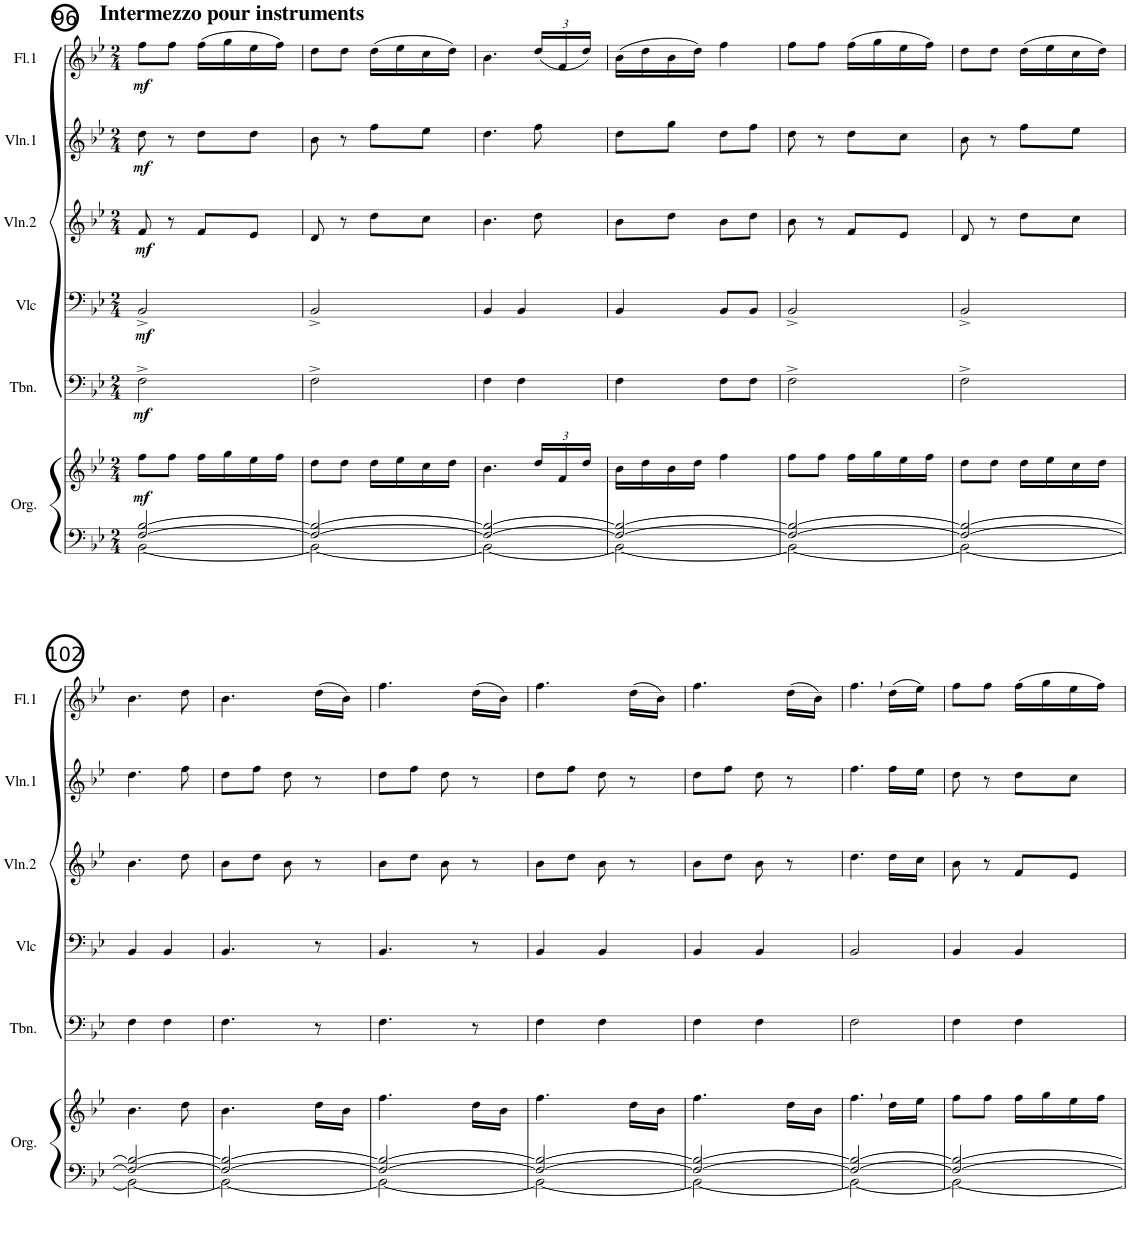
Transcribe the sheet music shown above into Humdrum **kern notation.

**kern	**kern	**dynam	**kern	**dynam	**kern	**dynam	**kern	**dynam	**kern	**dynam	**kern	**dynam
*part6	*part6	*part6	*part5	*part5	*part4	*part4	*part3	*part3	*part2	*part2	*part1	*part1
*staff7	*staff6	*staff6/7	*staff5	*staff5	*staff4	*staff4	*staff3	*staff3	*staff2	*staff2	*staff1	*staff1
*I"Orgue	*	*	*I"Trombone	*	*I"Violoncelle	*	*I"Violon 2	*	*I"Violon 1	*	*I"Flûte 1	*
*I'Org.	*	*	*I'Tbn.	*	*I'Vlc	*	*I'Vln.2	*	*I'Vln.1	*	*I'Fl.1	*
!!LO:PB:g=z
*clefF4	*clefG2	*	*clefF4	*	*clefF4	*	*clefG2	*	*clefG2	*	*clefG2	*
*k[b-e-]	*k[b-e-]	*	*k[b-e-]	*	*k[b-e-]	*	*k[b-e-]	*	*k[b-e-]	*	*k[b-e-]	*
*M2/4	*M2/4	*	*M2/4	*	*M2/4	*	*M2/4	*	*M2/4	*	*M2/4	*
=96	=96	=96	=96	=96	=96	=96	=96	=96	=96	=96	=96	=96
*^	*	*	*	*	*	*	*	*	*	*	*	*
!	!	!	!	!	!	!	!	!	!	!	!	!LO:TX:a:B:t=Intermezzo pour instruments	!
!	!	!	!LO:DY:b	!	!LO:DY:b	!	!LO:DY:b	!	!LO:DY:b	!	!LO:DY:b	!	!LO:DY:b
[2F/ [2B-/	[2BB-\	8ff\L	mf	2F^\	mf	2BB-^/	mf	8f/	mf	8dd\	mf	8ff\L	mf
.	.	8ff\J	.	.	.	.	.	8r	.	8r	.	8ff\J	.
.	.	16ff\LL	.	.	.	.	.	8f/L	.	8dd\L	.	(16ff\LL	.
.	.	16gg\	.	.	.	.	.	.	.	.	.	16gg\	.
.	.	16ee-\	.	.	.	.	.	8e-/J	.	8dd\J	.	16ee-\	.
.	.	16ff\JJ	.	.	.	.	.	.	.	.	.	16ff\JJ)	.
=97	=97	=97	=97	=97	=97	=97	=97	=97	=97	=97	=97	=97	=97
2F/_ 2B-/_	2BB-\_	8dd\L	.	2F^\	.	2BB-^/	.	8d/	.	8b-\	.	8dd\L	.
.	.	8dd\J	.	.	.	.	.	8r	.	8r	.	8dd\J	.
.	.	16dd\LL	.	.	.	.	.	8dd\L	.	8ff\L	.	(16dd\LL	.
.	.	16ee-\	.	.	.	.	.	.	.	.	.	16ee-\	.
.	.	16cc\	.	.	.	.	.	8cc\J	.	8ee-\J	.	16cc\	.
.	.	16dd\JJ	.	.	.	.	.	.	.	.	.	16dd\JJ)	.
=98	=98	=98	=98	=98	=98	=98	=98	=98	=98	=98	=98	=98	=98
2F/_ 2B-/_	2BB-\_	4.b-\	.	4F\	.	4BB-/	.	4.b-\	.	4.dd\	.	4.b-\	.
.	.	.	.	4F\	.	4BB-/	.	.	.	.	.	.	.
*	*	*Xbrackettup	*	*	*	*	*	*	*	*	*	*Xbrackettup	*
.	.	24dd/LL	.	.	.	.	.	8dd\	.	8ff\	.	(24dd/LL	.
.	.	24f/	.	.	.	.	.	.	.	.	.	24f/	.
.	.	24dd/JJ	.	.	.	.	.	.	.	.	.	24dd/JJ)	.
=99	=99	=99	=99	=99	=99	=99	=99	=99	=99	=99	=99	=99	=99
2F/_ 2B-/_	2BB-\_	16b-\LL	.	4F\	.	4BB-/	.	8b-\L	.	8dd\L	.	(16b-\LL	.
.	.	16dd\	.	.	.	.	.	.	.	.	.	16dd\	.
.	.	16b-\	.	.	.	.	.	8dd\J	.	8gg\J	.	16b-\	.
.	.	16dd\JJ	.	.	.	.	.	.	.	.	.	16dd\JJ)	.
.	.	4ff\	.	8F\L	.	8BB-/L	.	8b-\L	.	8dd\L	.	4ff\	.
.	.	.	.	8F\J	.	8BB-/J	.	8dd\J	.	8ff\J	.	.	.
=100	=100	=100	=100	=100	=100	=100	=100	=100	=100	=100	=100	=100	=100
2F/_ 2B-/_	2BB-\_	8ff\L	.	2F^\	.	2BB-^/	.	8b-\	.	8dd\	.	8ff\L	.
.	.	8ff\J	.	.	.	.	.	8r	.	8r	.	8ff\J	.
.	.	16ff\LL	.	.	.	.	.	8f/L	.	8dd\L	.	(16ff\LL	.
.	.	16gg\	.	.	.	.	.	.	.	.	.	16gg\	.
.	.	16ee-\	.	.	.	.	.	8e-/J	.	8cc\J	.	16ee-\	.
.	.	16ff\JJ	.	.	.	.	.	.	.	.	.	16ff\JJ)	.
=101	=101	=101	=101	=101	=101	=101	=101	=101	=101	=101	=101	=101	=101
2F/_ 2B-/_	2BB-\_	8dd\L	.	2F^\	.	2BB-^/	.	8d/	.	8b-\	.	8dd\L	.
.	.	8dd\J	.	.	.	.	.	8r	.	8r	.	8dd\J	.
.	.	16dd\LL	.	.	.	.	.	8dd\L	.	8ff\L	.	(16dd\LL	.
.	.	16ee-\	.	.	.	.	.	.	.	.	.	16ee-\	.
.	.	16cc\	.	.	.	.	.	8cc\J	.	8ee-\J	.	16cc\	.
.	.	16dd\JJ	.	.	.	.	.	.	.	.	.	16dd\JJ)	.
!!LO:LB:g=z
=102	=102	=102	=102	=102	=102	=102	=102	=102	=102	=102	=102	=102	=102
2F/_ 2B-/_	2BB-\_	4.b-\	.	4F\	.	4BB-/	.	4.b-\	.	4.dd\	.	4.b-\	.
.	.	.	.	4F\	.	4BB-/	.	.	.	.	.	.	.
.	.	8dd\	.	.	.	.	.	8dd\	.	8ff\	.	8dd\	.
=103	=103	=103	=103	=103	=103	=103	=103	=103	=103	=103	=103	=103	=103
2F/_ 2B-/_	2BB-\_	4.b-\	.	4.F\	.	4.BB-/	.	8b-\L	.	8dd\L	.	4.b-\	.
.	.	.	.	.	.	.	.	8dd\J	.	8ff\J	.	.	.
.	.	.	.	.	.	.	.	8b-\	.	8dd\	.	.	.
.	.	16dd\LL	.	8r	.	8r	.	8r	.	8r	.	(16dd\LL	.
.	.	16b-\JJ	.	.	.	.	.	.	.	.	.	16b-\JJ)	.
=104	=104	=104	=104	=104	=104	=104	=104	=104	=104	=104	=104	=104	=104
2F/_ 2B-/_	2BB-\_	4.ff\	.	4.F\	.	4.BB-/	.	8b-\L	.	8dd\L	.	4.ff\	.
.	.	.	.	.	.	.	.	8dd\J	.	8ff\J	.	.	.
.	.	.	.	.	.	.	.	8b-\	.	8dd\	.	.	.
.	.	16dd\LL	.	8r	.	8r	.	8r	.	8r	.	(16dd\LL	.
.	.	16b-\JJ	.	.	.	.	.	.	.	.	.	16b-\JJ)	.
=105	=105	=105	=105	=105	=105	=105	=105	=105	=105	=105	=105	=105	=105
2F/_ 2B-/_	2BB-\_	4.ff\	.	4F\	.	4BB-/	.	8b-\L	.	8dd\L	.	4.ff\	.
.	.	.	.	.	.	.	.	8dd\J	.	8ff\J	.	.	.
.	.	.	.	4F\	.	4BB-/	.	8b-\	.	8dd\	.	.	.
.	.	16dd\LL	.	.	.	.	.	8r	.	8r	.	(16dd\LL	.
.	.	16b-\JJ	.	.	.	.	.	.	.	.	.	16b-\JJ)	.
=106	=106	=106	=106	=106	=106	=106	=106	=106	=106	=106	=106	=106	=106
2F/_ 2B-/_	2BB-\_	4.ff\	.	4F\	.	4BB-/	.	8b-\L	.	8dd\L	.	4.ff\	.
.	.	.	.	.	.	.	.	8dd\J	.	8ff\J	.	.	.
.	.	.	.	4F\	.	4BB-/	.	8b-\	.	8dd\	.	.	.
.	.	16dd\LL	.	.	.	.	.	8r	.	8r	.	(16dd\LL	.
.	.	16b-\JJ	.	.	.	.	.	.	.	.	.	16b-\JJ)	.
=107	=107	=107	=107	=107	=107	=107	=107	=107	=107	=107	=107	=107	=107
2F/_ 2B-/_	2BB-\_	4.ff,\	.	2F\	.	2BB-/	.	4.dd\	.	4.ff\	.	4.ff,\	.
.	.	16dd\LL	.	.	.	.	.	16dd\LL	.	16ff\LL	.	(16dd\LL	.
.	.	16ee-\JJ	.	.	.	.	.	16cc\JJ	.	16ee-\JJ	.	16ee-\JJ)	.
=108	=108	=108	=108	=108	=108	=108	=108	=108	=108	=108	=108	=108	=108
2F/_ 2B-/_	2BB-\_	8ff\L	.	4F\	.	4BB-/	.	8b-\	.	8dd\	.	8ff\L	.
.	.	8ff\J	.	.	.	.	.	8r	.	8r	.	8ff\J	.
.	.	16ff\LL	.	4F\	.	4BB-/	.	8f/L	.	8dd\L	.	(16ff\LL	.
.	.	16gg\	.	.	.	.	.	.	.	.	.	16gg\	.
.	.	16ee-\	.	.	.	.	.	8e-/J	.	8cc\J	.	16ee-\	.
.	.	16ff\JJ	.	.	.	.	.	.	.	.	.	16ff\JJ)	.
*v	*v	*	*	*	*	*	*	*	*	*	*	*	*
=	=	=	=	=	=	=	=	=	=	=	=	=
*-	*-	*-	*-	*-	*-	*-	*-	*-	*-	*-	*-	*-
